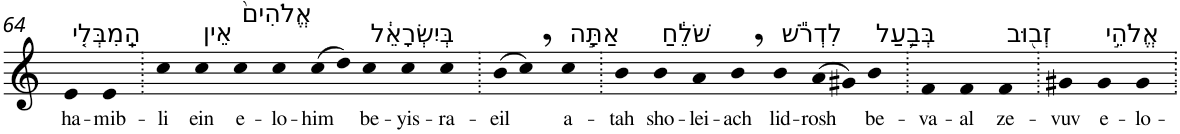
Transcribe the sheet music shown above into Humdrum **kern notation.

**kern	**text
*part1	*part1
*staff1	*staff1
*I"Piano	*
*I'Pno	*
!!LO:PB:g=z
*clefG2	*
*k[]	*
=64	=64
!LO:TX:a:t=הַֽמִבְּלִ֤י	!
!	!LO:LY:b
4e	ha-
!	!LO:LY:b
4e	-mib-
=65.	=65.
!	!LO:LY:b
4cc	-li
!LO:TX:a:t=אֵין	!
!	!LO:LY:b
4cc	ein
!LO:TX:a:t=אֱלֹהִים֙	!
!	!LO:LY:b
4cc	e-
!	!LO:LY:b
4cc	-lo-
!	!LO:LY:b
(>8cc	-him
8dd)	.
!LO:TX:a:t=בְּיִשְׂרָאֵ֔ל	!
!	!LO:LY:b
4cc	be-
!	!LO:LY:b
4cc	-yis-
!	!LO:LY:b
4cc	-ra-
=66.	=66.
!	!LO:LY:b
(>8b	-eil
8cc,)	.
!LO:TX:a:t=אַתָּ֣ה	!
!	!LO:LY:b
4cc	a-
=67.	=67.
!	!LO:LY:b
4b	-tah
!LO:TX:a:t=שֹׁלֵ֔חַ	!
!	!LO:LY:b
4b	sho-
!	!LO:LY:b
4a	-lei-
!	!LO:LY:b
4b,	-ach
!LO:TX:a:t=לִדְרֹ֕שׁ	!
!	!LO:LY:b
4b	lid-
!	!LO:LY:b
(>8a	-rosh
8g#X)	.
!LO:TX:a:t=בְּבַ֥עַל	!
!	!LO:LY:b
4b	be-
=68.	=68.
!	!LO:LY:b
4f	-va-
!	!LO:LY:b
4f	-al
!LO:TX:a:t=זְב֖וּב	!
!	!LO:LY:b
4f	ze-
=69.	=69.
!	!LO:LY:b
4g#X	-vuv
!LO:TX:a:t=אֱלֹהֵ֣י	!
!	!LO:LY:b
4g#	e-
!	!LO:LY:b
4g#	-lo-
=.	=.
*-	*-
